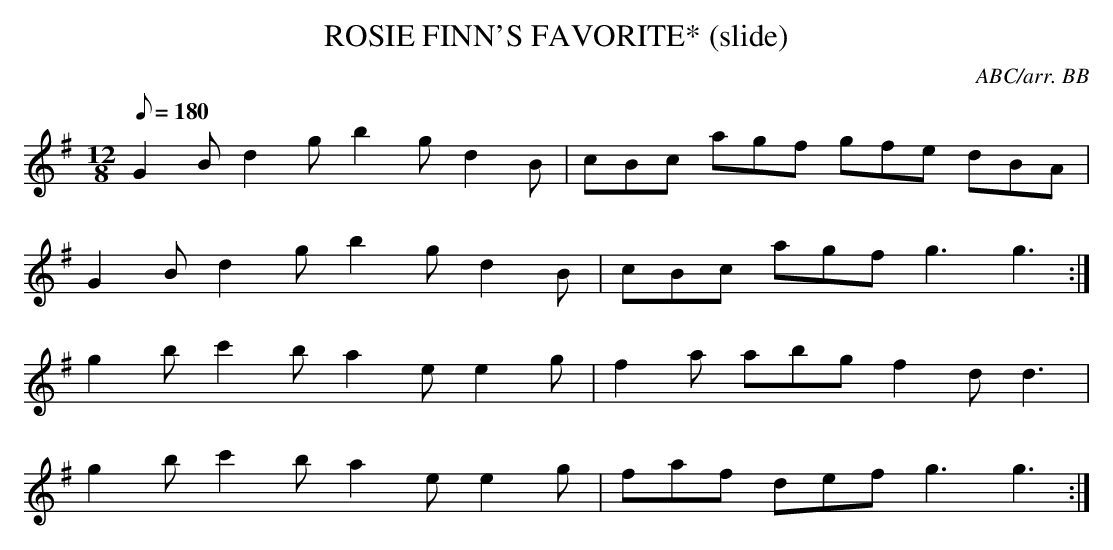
X:1
T:ROSIE FINN'S FAVORITE* (slide)
C:ABC/arr. BB
L:1/8
M:12/8
Q:180
K:G
G2B d2g b2g d2B|cBc agf gfe dBA|
G2B d2g b2g d2B|cBc agf g3 g3 :|
g2b c'2b a2e e2g|f2a abg f2d d3|
g2b c'2b a2e e2g|faf def g3 g3 :|
